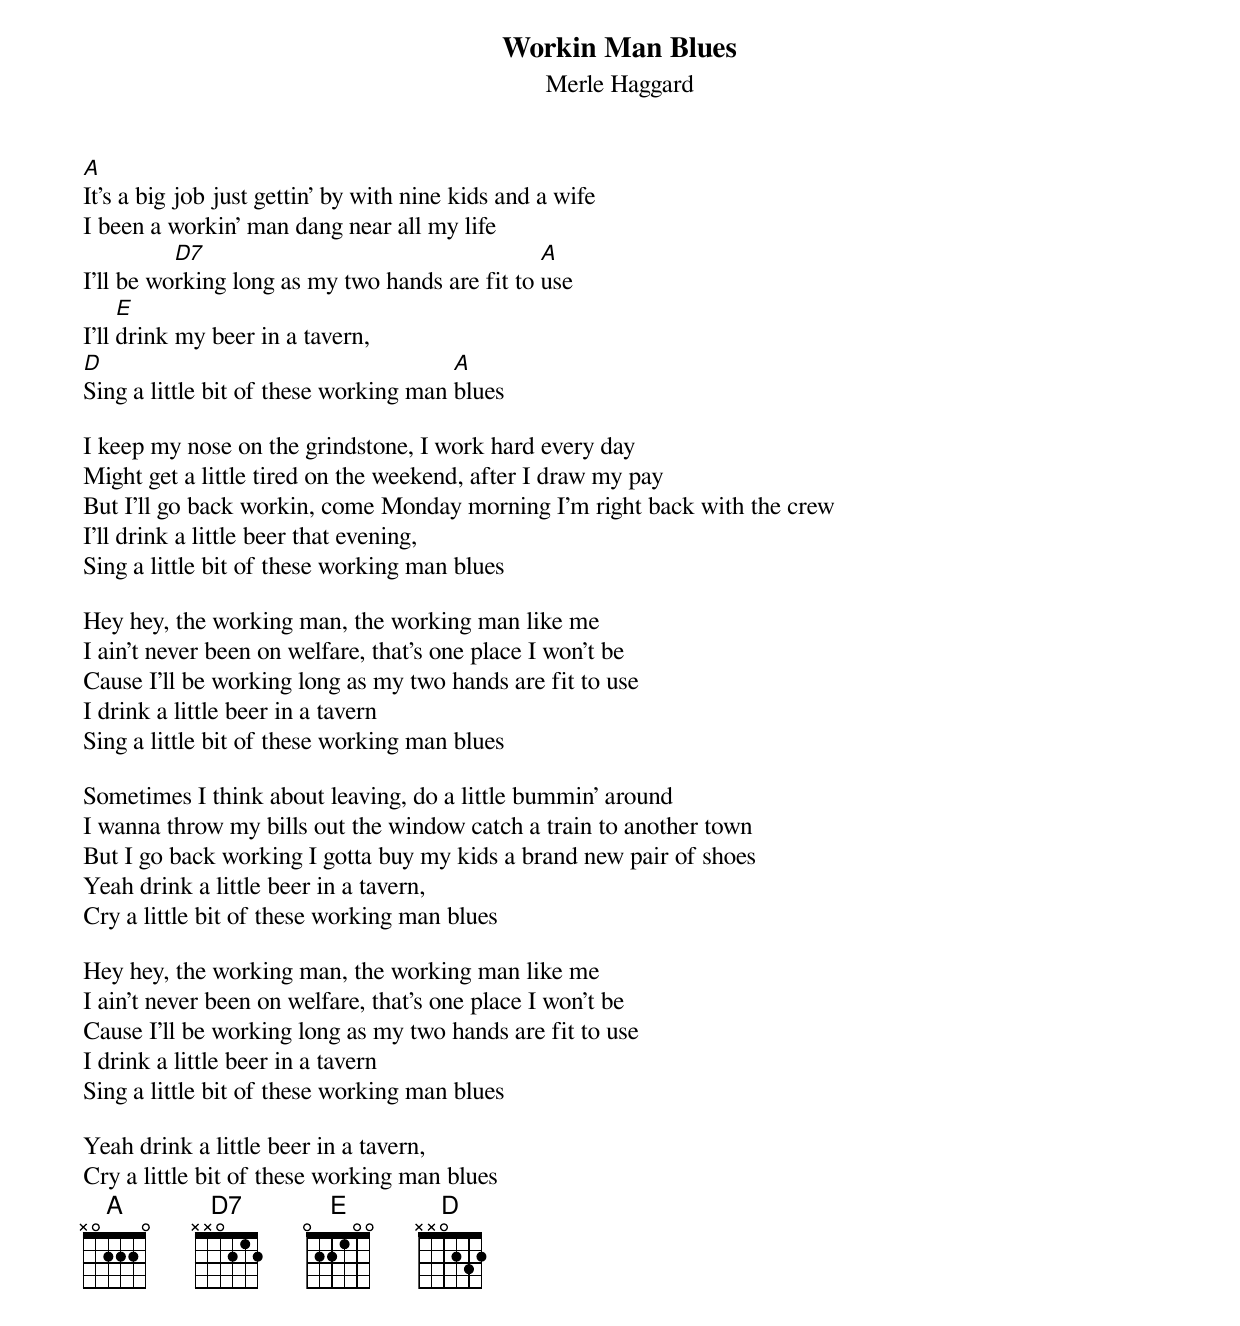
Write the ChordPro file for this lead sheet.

{title:Workin Man Blues}
{subtitle:Merle Haggard}
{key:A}

[A]It's a big job just gettin' by with nine kids and a wife
I been a workin' man dang near all my life
I'll be wo[D7]rking long as my two hands are fit to [A]use
I'll [E]drink my beer in a tavern,
[D]Sing a little bit of these working man [A]blues

I keep my nose on the grindstone, I work hard every day
Might get a little tired on the weekend, after I draw my pay
But I'll go back workin, come Monday morning I'm right back with the crew
I'll drink a little beer that evening,
Sing a little bit of these working man blues

Hey hey, the working man, the working man like me
I ain't never been on welfare, that's one place I won't be
Cause I'll be working long as my two hands are fit to use
I drink a little beer in a tavern
Sing a little bit of these working man blues

Sometimes I think about leaving, do a little bummin' around
I wanna throw my bills out the window catch a train to another town
But I go back working I gotta buy my kids a brand new pair of shoes
Yeah drink a little beer in a tavern,
Cry a little bit of these working man blues

Hey hey, the working man, the working man like me
I ain't never been on welfare, that's one place I won't be
Cause I'll be working long as my two hands are fit to use
I drink a little beer in a tavern
Sing a little bit of these working man blues

Yeah drink a little beer in a tavern,
Cry a little bit of these working man blues
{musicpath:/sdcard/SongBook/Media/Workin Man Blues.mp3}
